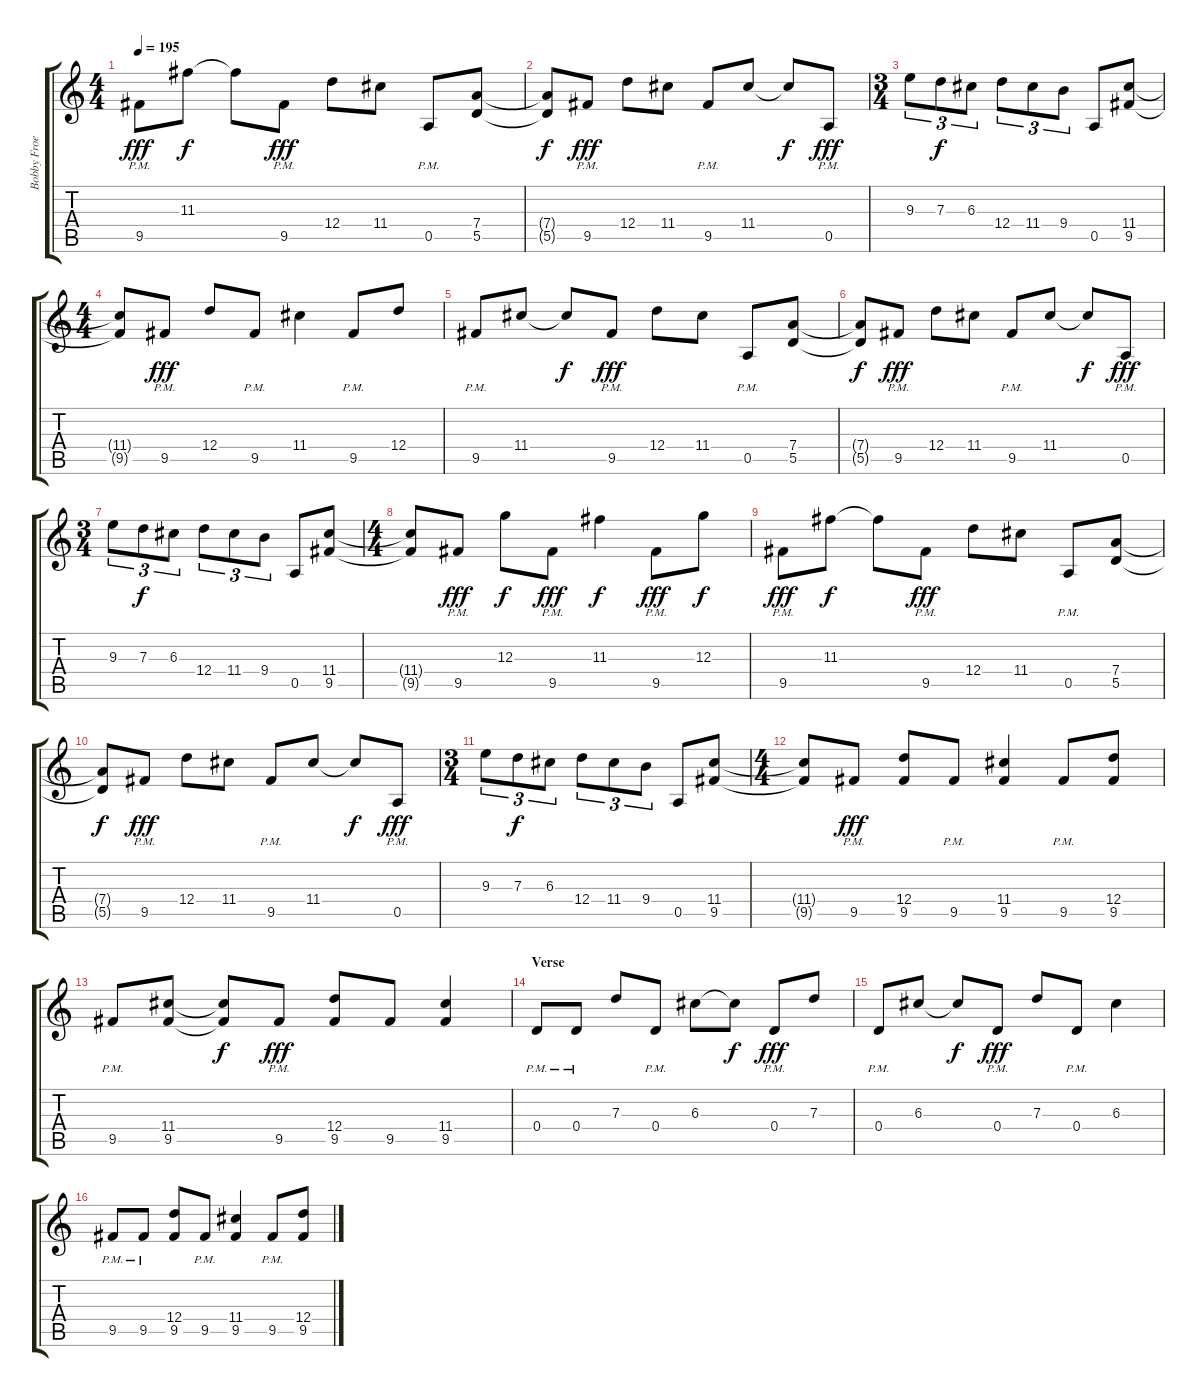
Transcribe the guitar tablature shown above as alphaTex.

\track ("Bobby Froese" "Bobby Froe") {instrument distortionguitar}
\staff {score tabs}
\tuning (E4 B3 G3 D3 A2 E2) {hide}
\ts (4 4)
\tempo 195
\clef g2
\ks c
9.5{pm}.8{dy fff} 11.3.8{dy f} 11.3{t}.8 9.5{pm}.8{dy fff} 12.4.8 11.4.8 0.5{pm}.8 (7.4 5.5).8 |
(7.4{t} 5.5{t}).8{dy f} 9.5{pm}.8{dy fff} 12.4.8 11.4.8 9.5{pm}.8 11.4.8 11.4{t}.8{dy f} 0.5{pm}.8{dy fff} |
\ts (3 4)
9.3.8{tu (3 2)} 7.3.8{tu (3 2) dy f} 6.3.8{tu (3 2)} 12.4.8{tu (3 2)} 11.4.8{tu (3 2)} 9.4.8{tu (3 2)} 0.5.8 (11.4 9.5).8 |
\ts (4 4)
(11.4{t} 9.5{t}).8 9.5{pm}.8{dy fff} 12.4.8 9.5{pm}.8 11.4.4 9.5{pm}.8 12.4.8 |
9.5{pm}.8 11.4.8 11.4{t}.8{dy f} 9.5{pm}.8{dy fff} 12.4.8 11.4.8 0.5{pm}.8 (7.4 5.5).8 |
(7.4{t} 5.5{t}).8{dy f} 9.5{pm}.8{dy fff} 12.4.8 11.4.8 9.5{pm}.8 11.4.8 11.4{t}.8{dy f} 0.5{pm}.8{dy fff} |
\ts (3 4)
9.3.8{tu (3 2)} 7.3.8{tu (3 2) dy f} 6.3.8{tu (3 2)} 12.4.8{tu (3 2)} 11.4.8{tu (3 2)} 9.4.8{tu (3 2)} 0.5.8 (11.4 9.5).8 |
\ts (4 4)
(11.4{t} 9.5{t}).8 9.5{pm}.8{dy fff} 12.3.8{dy f} 9.5{pm}.8{dy fff} 11.3.4{dy f} 9.5{pm}.8{dy fff} 12.3.8{dy f} |
9.5{pm}.8{dy fff} 11.3.8{dy f} 11.3{t}.8 9.5{pm}.8{dy fff} 12.4.8 11.4.8 0.5{pm}.8 (7.4 5.5).8 |
(7.4{t} 5.5{t}).8{dy f} 9.5{pm}.8{dy fff} 12.4.8 11.4.8 9.5{pm}.8 11.4.8 11.4{t}.8{dy f} 0.5{pm}.8{dy fff} |
\ts (3 4)
9.3.8{tu (3 2)} 7.3.8{tu (3 2) dy f} 6.3.8{tu (3 2)} 12.4.8{tu (3 2)} 11.4.8{tu (3 2)} 9.4.8{tu (3 2)} 0.5.8 (11.4 9.5).8 |
\ts (4 4)
(11.4{t} 9.5{t}).8 9.5{pm}.8{dy fff} (12.4 9.5).8 9.5{pm}.8 (11.4 9.5).4 9.5{pm}.8 (12.4 9.5).8 |
9.5{pm}.8 (11.4 9.5).8 (11.4{t} 9.5{t}).8{dy f} 9.5{pm}.8{dy fff} (12.4 9.5).8 9.5.8 (11.4 9.5).4 |
\section ("" "Verse")
0.4{pm}.8 0.4{pm}.8 7.3.8 0.4{pm}.8 6.3.8 6.3{t}.8{dy f} 0.4{pm}.8{dy fff} 7.3.8 |
0.4{pm}.8 6.3.8 6.3{t}.8{dy f} 0.4{pm}.8{dy fff} 7.3.8 0.4{pm}.8 6.3.4 |
9.5{pm}.8 9.5{pm}.8 (12.4 9.5).8 9.5{pm}.8 (11.4 9.5).4 9.5{pm}.8 (12.4 9.5).8
